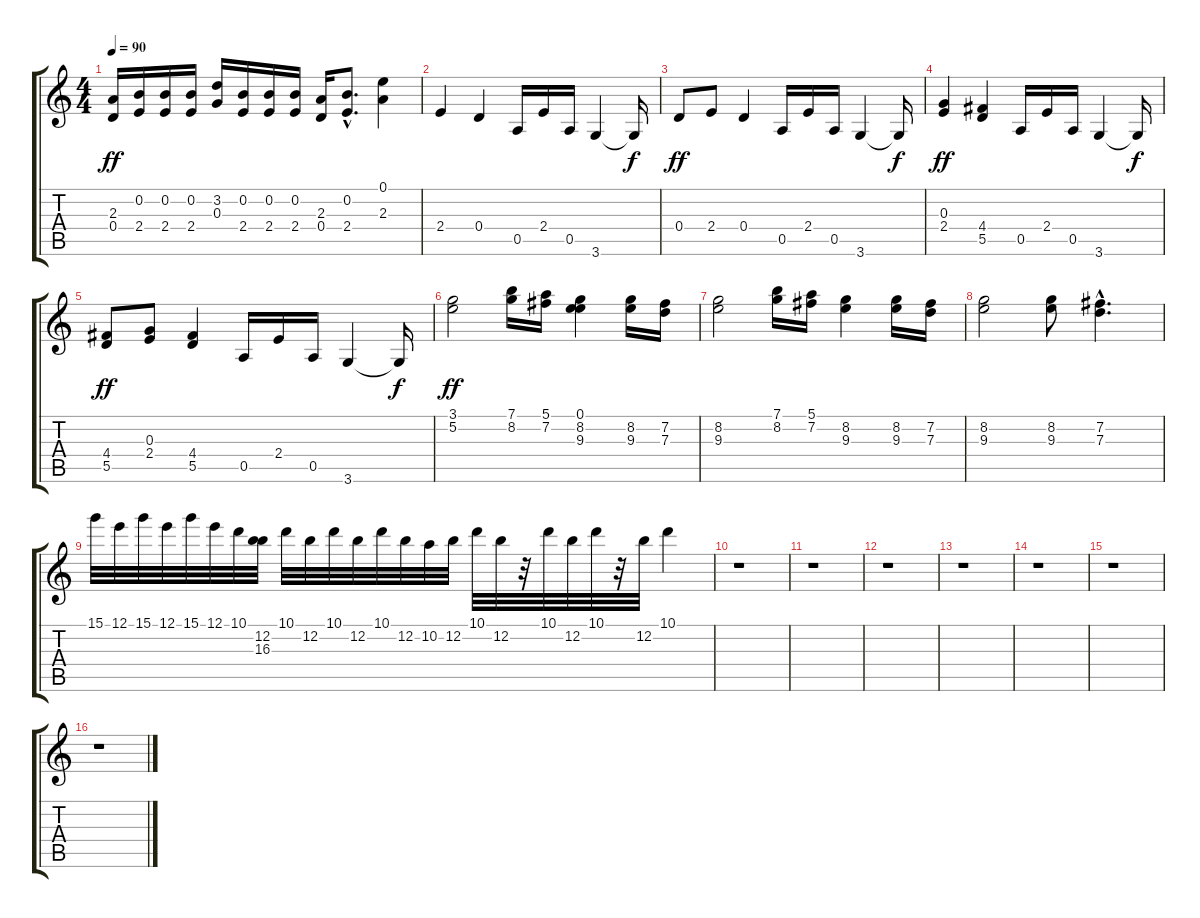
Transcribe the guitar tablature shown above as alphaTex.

\track "" {instrument distortionguitar}
\staff {score tabs}
\tuning (E4 B3 G3 D3 A2 E2) {hide}
\ts (4 4)
\tempo 90
\clef g2
\ks c
(2.3 0.4).16{dy ff} (0.2 2.4).16 (0.2 2.4).16 (0.2 2.4).16 (3.2 0.3).16 (0.2 2.4).16 (0.2 2.4).16 (0.2 2.4).16 (2.3 0.4).16 (0.2{hac} 2.4{hac}).8{d} (0.1 2.3).4 |
2.4.4 0.4.4 0.5.16 2.4.16 0.5.16 3.6.4 3.6{t}.16{dy f} |
0.4.8{dy ff} 2.4.8 0.4.4 0.5.16 2.4.16 0.5.16 3.6.4 3.6{t}.16{dy f} |
(0.3 2.4).4{dy ff} (4.4 5.5).4 0.5.16 2.4.16 0.5.16 3.6.4 3.6{t}.16{dy f} |
(4.4 5.5).8{dy ff} (0.3 2.4).8 (4.4 5.5).4 0.5.16 2.4.16 0.5.16 3.6.4 3.6{t}.16{dy f} |
(3.1 5.2).2{dy ff} (7.1 8.2).16 (5.1 7.2).16 (0.1 8.2 9.3).4 (8.2 9.3).16 (7.2 7.3).16 |
(8.2 9.3).2 (7.1 8.2).16 (5.1 7.2).16 (8.2 9.3).4 (8.2 9.3).16 (7.2 7.3).16 |
(8.2 9.3).2 (8.2 9.3).8 (7.2{hac} 7.3{hac}).4{d} |
15.1.32 12.1.32 15.1.32 12.1.32 15.1.32 12.1.32 10.1.32 (12.2 16.3).32 10.1.32 12.2.32 10.1.32 12.2.32 10.1.32 12.2.32 10.2.32 12.2.32 10.1.32 12.2.32 r.32 10.1.32 12.2.32 10.1.32 r.32 12.2.32 10.1.4 |
r.1 |
r.1 |
r.1 |
r.1 |
r.1 |
r.1 |
r.1
